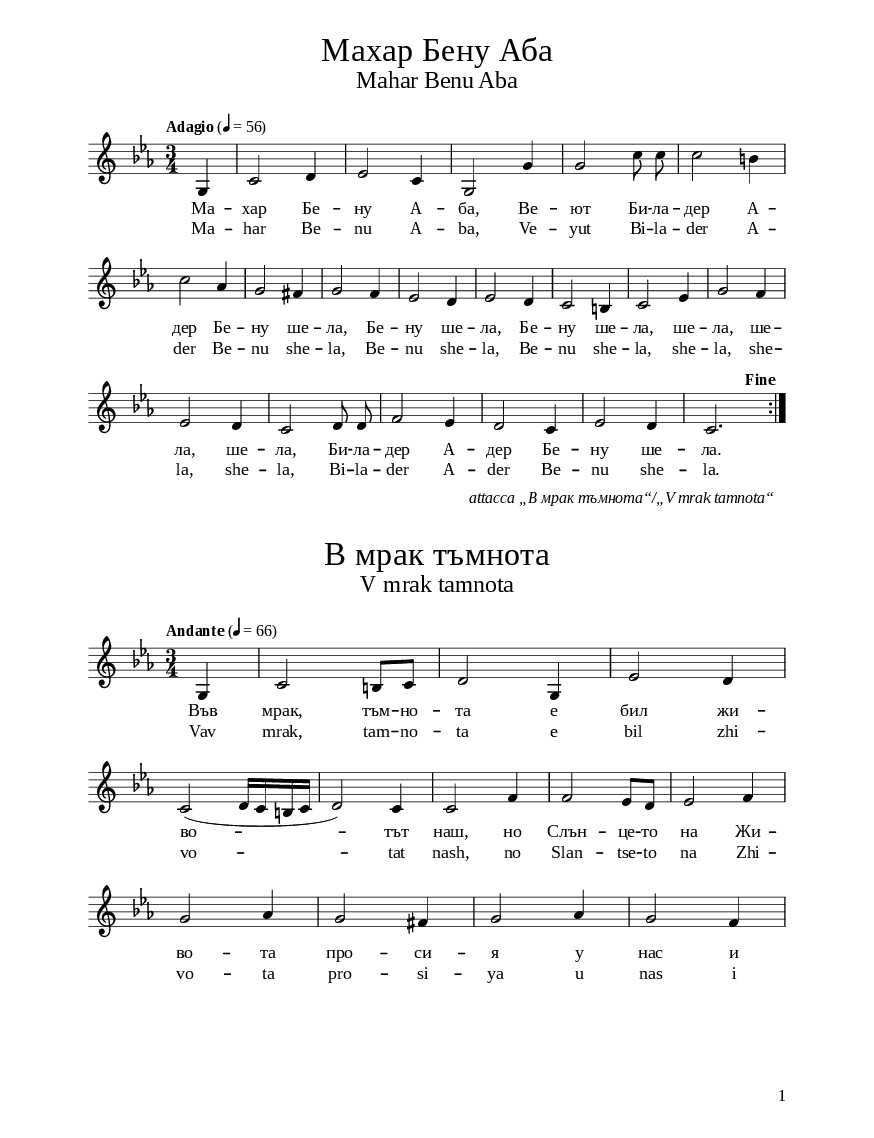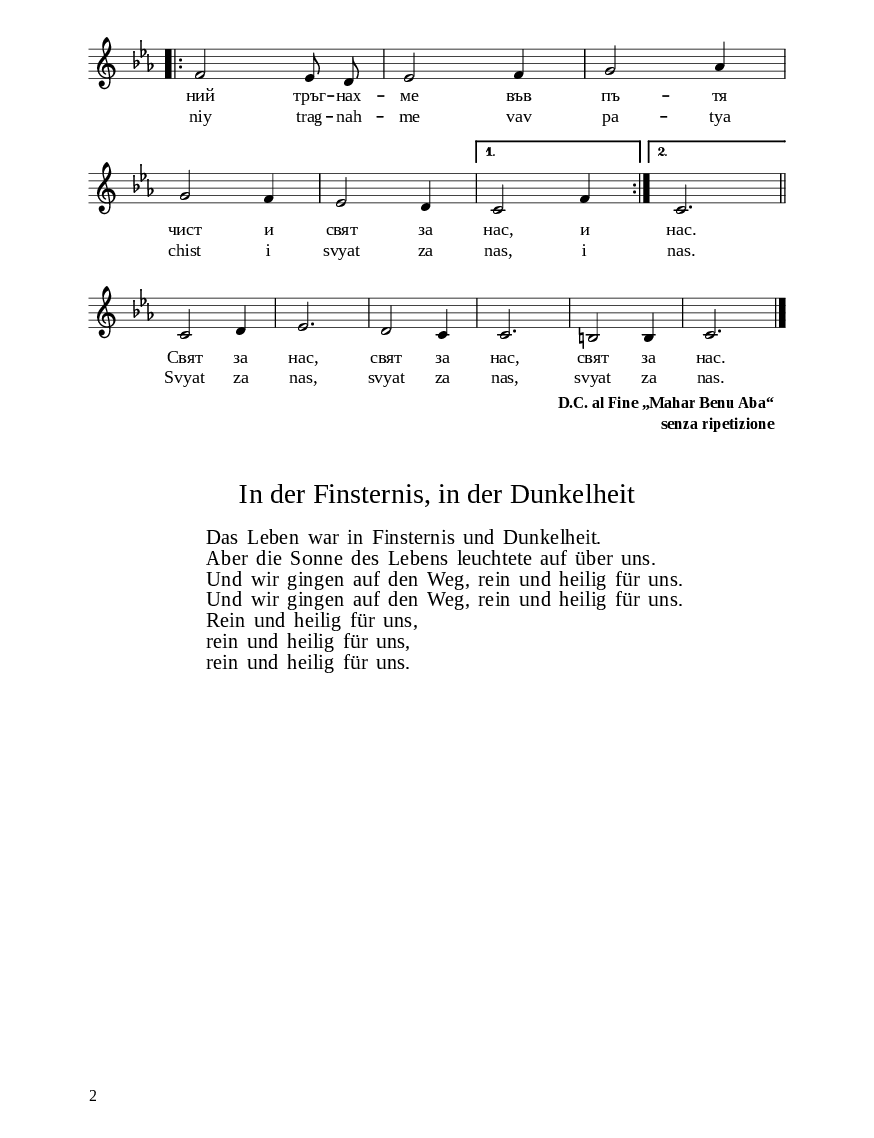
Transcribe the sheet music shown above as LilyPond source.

\version "2.24.0"

% include paper part and global functions
\include "include/globals.ily"

\bookpart {
  \include "include/bookpart-paper.ily"
  \score {
    \include "include/score-layout.ily"

    \new Voice \relative c' {
      \clef treble
      \key c \minor
      \time 3/4
      \tempoFunc "Adagio" 4 "56"

      \autoBeamOff

      \partial 4

      \repeat volta 2 {
        g4 | c2 d4 | es2 c 4 |  g2 g'4 | g2 c8 c8 | c2 b4 |\break  c2 as4 | 


        g2 fis4 |g2 f4 | es2 d4 |  es2 d4 | c2 b4 | c2 es4 | g2 f4 | \break

        es2 d4 | c2 d8 d | f2 es4 | d2 c4 | es2 d4 | \tempo "          Fine" c2. 
      }

    }

    \addlyrics {
      Ма -- хар Бе -- ну А -- ба, Ве -- ют
      Би -- ла -- дер А -- дер Бе -- ну ше -- ла,
      Бе -- ну ше -- ла, Бе -- ну ше -- ла,
      ше -- ла, ше -- ла, ше -- ла,
      Би -- ла -- дер А -- дер Бе -- ну ше -- ла.
    }
      
    \addlyrics {
        Ma -- har Be -- nu A -- ba, Ve -- yut
        Bi -- la -- der A -- der Be -- nu she -- la,
        Be -- nu she -- la, Be -- nu she -- la,
        she -- la, she -- la, she -- la,
        Bi -- la -- der A -- der Be -- nu she -- la.
    }

    \header {
       title = \titleFunc "Махар Бену Аба" "Mahar Benu Aba"
    }

    \midi{}

  } % score
  
  \markup \italic \dc-one-nobold "attacca „В мрак тъмнота“/„V mrak tamnota“"
  
  
  \score {
      \include "include/score-layout.ily"


    \new Voice \absolute {
      \clef treble
      \key c \minor
      \time 3/4
      \tempoFunc "Andante" 4 "66"

      \partial 4

      g4  | c'2 b8 c' | d'2 g4 | es'2 d'4 | \break c'2 ( d'16 c' b c'  |

      d'2 ) c'4 | c'2 f'4 | f'2 es'8 d' | es'2 f'4 |\break g'2 as'4 

      g'2 fis'4 | g'2 as'4 | g'2 f'4 \pageBreak | \autoBeamOff \repeat volta 2 {
        f'2 es'8 d' |  es'2 f'4

        g'2 as'4 \break  | g'2 f'4 | es'2 d'4 
      }  \alternative { { c'2 f'4 } {  c'2. } } \bar "||"  \break  |

      c'2 d'4 |  es'2. |  d'2 c'4 | c'2. | b2 b4 | c'2. | \bar "|."
    }

    \addlyrics {
      Във мрак, тъм
      -- но -- та е бил жи -- во -- тът наш, но Слън
      -- це -- то на Жи -- во -- та про -- си -- я у
      нас и ний тръг -- нах -- ме във пъ -- тя чист
      и свят за нас, и нас. Свят за нас, свят за
      нас, свят за нас.
    }
    \addlyrics {
      Vav mrak, tam -- no -- ta e bil zhi -- vo -- tat nash, no Slan
      -- tse -- to na Zhi -- vo -- ta pro -- si -- ya u nas i niy trag --
      nah -- me vav pa -- tya chist i svyat za nas, i nas. Svyat za
      nas, svyat za nas, svyat za nas.}

      \header {
        title = \titleFunc "В мрак тъмнота" "V mrak tamnota"
      }

      \midi{}

    }

   \markup \dc-two "D.C. al Fine „Mahar Benu Aba“" "senza ripetizione"
    
 \markup \empty-two

    % include foreign translation(s) of the song
    \version "2.24.0"

\markup \fill-line { \fontsize #deTitleFontSize "In der Finsternis, in der Dunkelheit" }
\markup \null
\markup \null
\markup \fontsize #deCoupletFontSize {
  \hspace #10
  \override #`(baseline-skip . ,deCoupletBaselineSkip)

  \column {
    \line { " " Das Leben war in Finsternis und Dunkelheit. }

    \line { " " Aber die Sonne des Lebens leuchtete auf über uns.}

    \line { " " Und wir gingen auf den Weg, rein und heilig für uns.}
    \line { " " Und wir gingen auf den Weg, rein und heilig für uns.}

    \line { " " Rein und heilig für uns,}

    \line { " "rein und heilig für uns, }
    \line { " " rein und heilig für uns. }

  }


}


    } % bookpart
